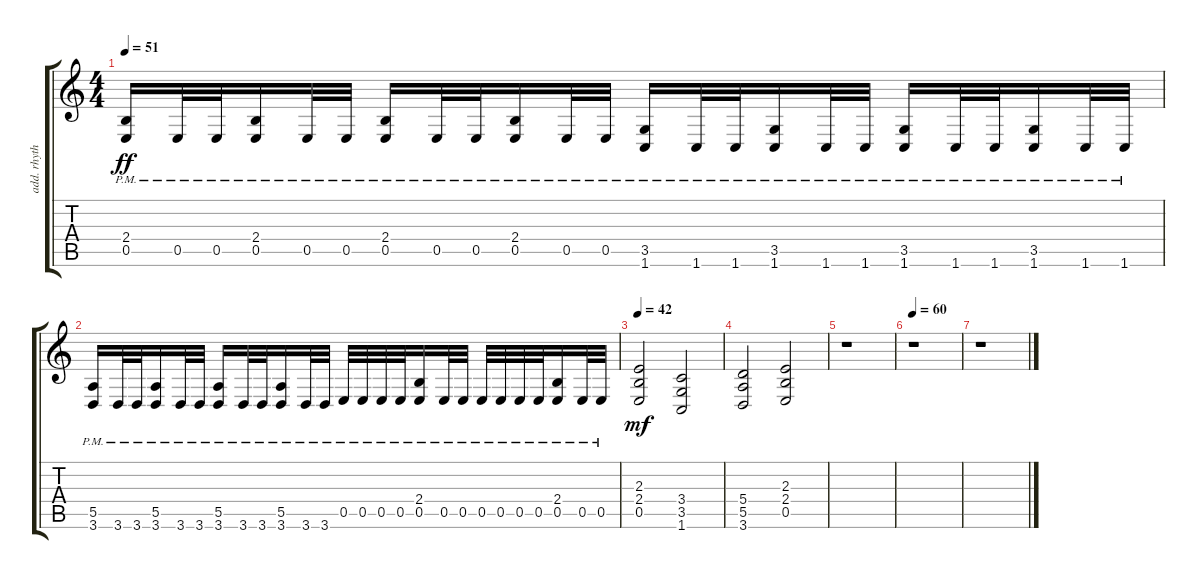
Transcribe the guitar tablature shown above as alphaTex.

\track ("add. rhythm guitar" "add. rhyth") {instrument distortionguitar}
\staff {score tabs}
\tuning (B3 Gb3 D3 A2 E2 B1) {hide}
\ts (4 4)
\tempo 51
\clef g2
\ks c
(2.4{pm} 0.5{pm}).16{dy ff} 0.5{pm}.32 0.5{pm}.32 (2.4{pm} 0.5{pm}).16 0.5{pm}.32 0.5{pm}.32 (2.4{pm} 0.5{pm}).16 0.5{pm}.32 0.5{pm}.32 (2.4{pm} 0.5{pm}).16 0.5{pm}.32 0.5{pm}.32 (3.5{pm} 1.6{pm}).16 1.6{pm}.32 1.6{pm}.32 (3.5{pm} 1.6{pm}).16 1.6{pm}.32 1.6{pm}.32 (3.5{pm} 1.6{pm}).16 1.6{pm}.32 1.6{pm}.32 (3.5{pm} 1.6{pm}).16 1.6{pm}.32 1.6{pm}.32 |
(5.5{pm} 3.6{pm}).16 3.6{pm}.32 3.6{pm}.32 (5.5{pm} 3.6{pm}).16 3.6{pm}.32 3.6{pm}.32 (5.5{pm} 3.6{pm}).16 3.6{pm}.32 3.6{pm}.32 (5.5{pm} 3.6{pm}).16 3.6{pm}.32 3.6{pm}.32 0.5{pm}.32 0.5{pm}.32 0.5{pm}.32 0.5{pm}.32 (2.4{pm} 0.5{pm}).16 0.5{pm}.32 0.5{pm}.32 0.5{pm}.32 0.5{pm}.32 0.5{pm}.32 0.5{pm}.32 (2.4{pm} 0.5{pm}).16 0.5{pm}.32 0.5{pm}.32 |
\tempo 42
(2.3 2.4 0.5).2{dy mf} (3.4 3.5 1.6).2 |
(5.4 5.5 3.6).2 (2.3 2.4 0.5).2 |
r.1 |
\tempo 60
r.1 |
r.1
